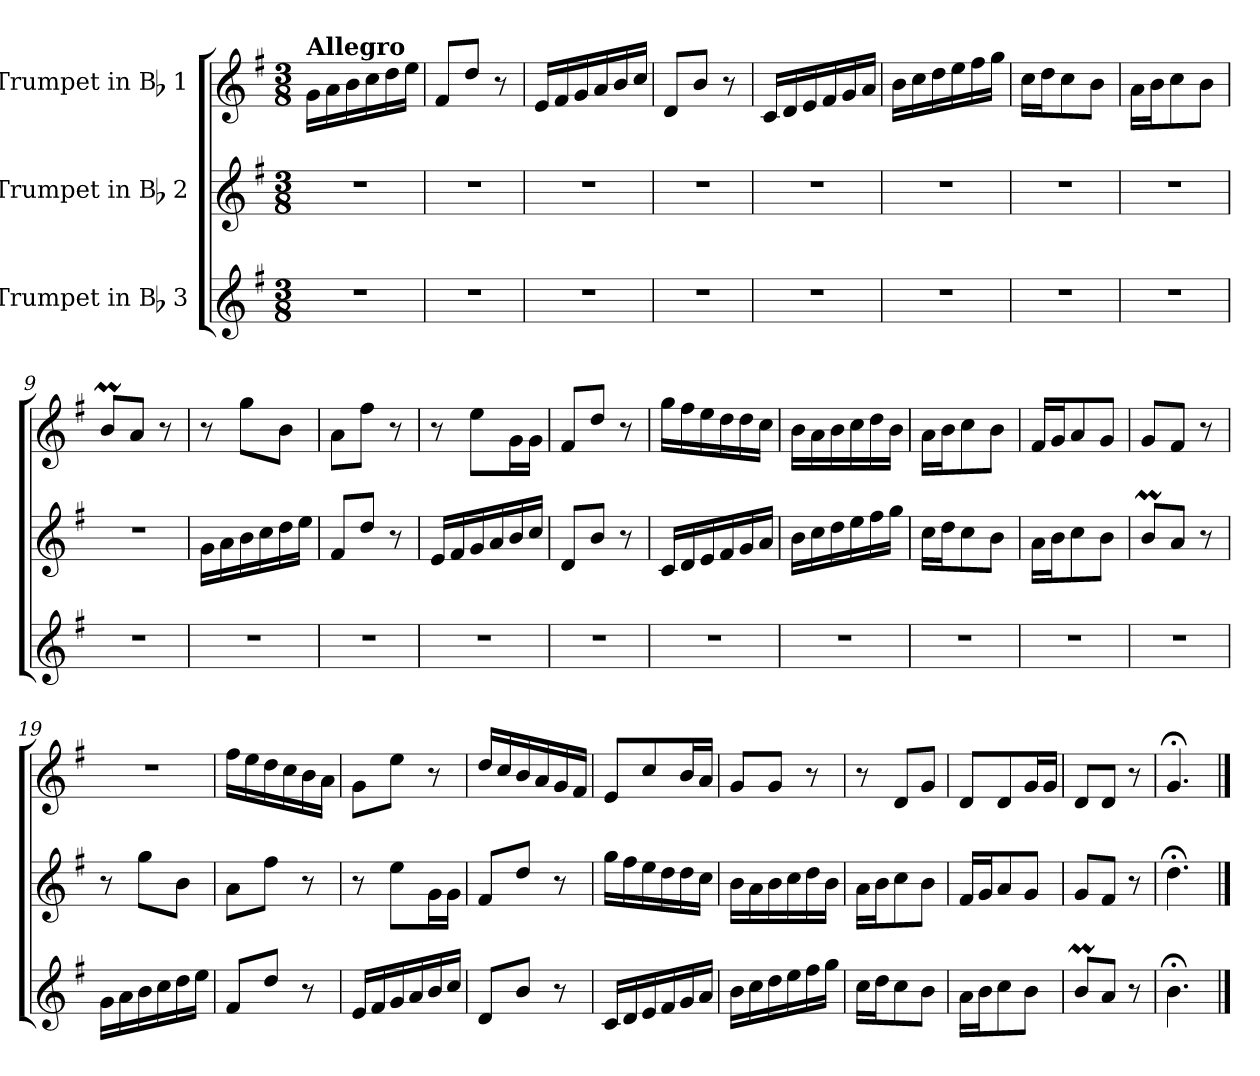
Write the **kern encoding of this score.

**kern	**kern	**kern
*part3	*part2	*part1
*staff3	*staff2	*staff1
*I"Trumpet in Bb 3	*I"Trumpet in Bb 2	*I"Trumpet in Bb 1
*clefG2	*clefG2	*clefG2
*ITrd1c2	*ITrd1c2	*ITrd1c2
*k[b-]	*k[b-]	*k[b-]
*F:	*F:	*F:
*M3/8	*M3/8	*M3/8
*MM60	*MM60	*MM60
=1	=1	=1
!	!	!LO:TX:a:B:t=Allegro
4.r	4.r	16f\LL
.	.	16g\
.	.	16a\
.	.	16b-\
.	.	16cc\
.	.	16dd\JJ
=2	=2	=2
4.r	4.r	8e/L
.	.	8cc/J
.	.	8r
=3	=3	=3
4.r	4.r	16d/LL
.	.	16e/
.	.	16f/
.	.	16g/
.	.	16a/
.	.	16b-/JJ
=4	=4	=4
4.r	4.r	8c/L
.	.	8a/J
.	.	8r
=5	=5	=5
4.r	4.r	16B-/LL
.	.	16c/
.	.	16d/
.	.	16e/
.	.	16f/
.	.	16g/JJ
=6	=6	=6
4.r	4.r	16a\LL
.	.	16b-\
.	.	16cc\
.	.	16dd\
.	.	16ee\
.	.	16ff\JJ
=7	=7	=7
4.r	4.r	16b-\LL
.	.	16cc\J
.	.	8b-\
.	.	8a\J
=8	=8	=8
4.r	4.r	16g\LL
.	.	16a\J
.	.	8b-\
.	.	8a\J
=9	=9	=9
4.r	4.r	8am/L
.	.	8g/J
.	.	8r
!!LO:LB:g=z
=10	=10	=10
4.r	16f\LL	8r
.	16g\	.
.	16a\	8ff\L
.	16b-\	.
.	16cc\	8a\J
.	16dd\JJ	.
=11	=11	=11
4.r	8e/L	8g\L
.	8cc/J	8ee\J
.	8r	8r
=12	=12	=12
4.r	16d/LL	8r
.	16e/	.
.	16f/	8dd\L
.	16g/	.
.	16a/	16f\L
.	16b-/JJ	16f\JJ
=13	=13	=13
4.r	8c/L	8e/L
.	8a/J	8cc/J
.	8r	8r
=14	=14	=14
4.r	16B-/LL	16ff\LL
.	16c/	16ee\
.	16d/	16dd\
.	16e/	16cc\
.	16f/	16cc\
.	16g/JJ	16b-\JJ
=15	=15	=15
4.r	16a\LL	16a\LL
.	16b-\	16g\
.	16cc\	16a\
.	16dd\	16b-\
.	16ee\	16cc\
.	16ff\JJ	16a\JJ
=16	=16	=16
4.r	16b-\LL	16g\LL
.	16cc\J	16a\J
.	8b-\	8b-\
.	8a\J	8a\J
=17	=17	=17
4.r	16g\LL	16e/LL
.	16a\J	16f/J
.	8b-\	8g/
.	8a\J	8f/J
=18	=18	=18
4.r	8am/L	8f/L
.	8g/J	8e/J
.	8r	8r
!!LO:LB:g=z
=19	=19	=19
16f\LL	8r	4.r
16g\	.	.
16a\	8ff\L	.
16b-\	.	.
16cc\	8a\J	.
16dd\JJ	.	.
=20	=20	=20
8e/L	8g\L	16ee\LL
.	.	16dd\
8cc/J	8ee\J	16cc\
.	.	16b-\
8r	8r	16a\
.	.	16g\JJ
=21	=21	=21
16d/LL	8r	8f\L
16e/	.	.
16f/	8dd\L	8dd\J
16g/	.	.
16a/	16f\L	8r
16b-/JJ	16f\JJ	.
=22	=22	=22
8c/L	8e/L	16cc/LL
.	.	16b-/
8a/J	8cc/J	16a/
.	.	16g/
8r	8r	16f/
.	.	16e/JJ
=23	=23	=23
16B-/LL	16ff\LL	8d/L
16c/	16ee\	.
16d/	16dd\	8b-/
16e/	16cc\	.
16f/	16cc\	16a/L
16g/JJ	16b-\JJ	16g/JJ
=24	=24	=24
16a\LL	16a\LL	8f/L
16b-\	16g\	.
16cc\	16a\	8f/J
16dd\	16b-\	.
16ee\	16cc\	8r
16ff\JJ	16a\JJ	.
=25	=25	=25
16b-\LL	16g\LL	8r
16cc\J	16a\J	.
8b-\	8b-\	8c/L
8a\J	8a\J	8f/J
=26	=26	=26
16g\LL	16e/LL	8c/L
16a\J	16f/J	.
8b-\	8g/	8c/
8a\J	8f/J	16f/L
.	.	16f/JJ
=27	=27	=27
8am/L	8f/L	8c/L
8g/J	8e/J	8c/J
8r	8r	8r
=28	=28	=28
4.a;<\	4.cc;<\	4.f;</
==	==	==
*-	*-	*-
